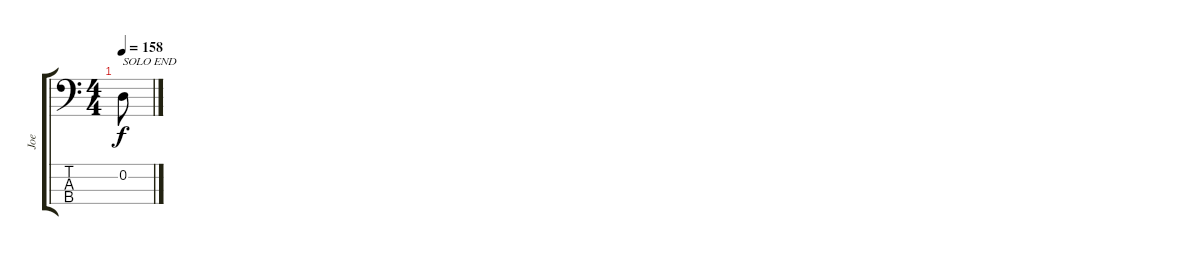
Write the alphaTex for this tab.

\track ("Joe" "Joe") {instrument slapbass2}
\staff {score tabs}
\tuning (G2 D2 A1 D1) {hide}
\ts (4 4)
\tempo 158
\clef f4
\ks c
0.2.8{txt "SOLO END" dy f}
